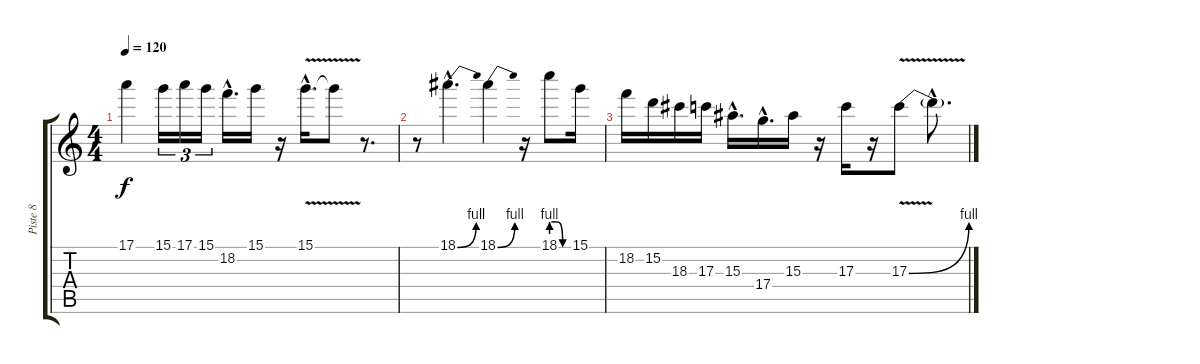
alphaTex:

\track ("Piste 8" "Piste 8") {instrument distortionguitar}
\staff {score tabs}
\tuning (E4 B3 G3 D3 A2 E2) {hide}
\ts (4 4)
\tempo 120
\clef g2
\ks c
17.1{t}.4{dy f} 15.1.16{tu (3 2)} 17.1.16{tu (3 2)} 15.1.16{tu (3 2)} 18.2{hac}.16{d} 15.1.16 r.16 15.1{v hac}.16{d} 15.1{t}.8 r.8{d} |
r.8 18.1{be (bend 0 0 60 4) hac}.4{d} 18.1{be (bend 0 0 60 4)}.4 r.16 18.1{be (custom 0 4 20 4 40 0 60 0)}.8 15.1.16 |
18.2.16 15.2.16 18.3.16 17.3.16 15.3{hac}.16{d} 17.4{hac}.16{d} 15.3.16 r.16 17.3.16 r.16 17.3{be (bend 0 0 60 4) v}.8 17.3{hac t}.8{d}
